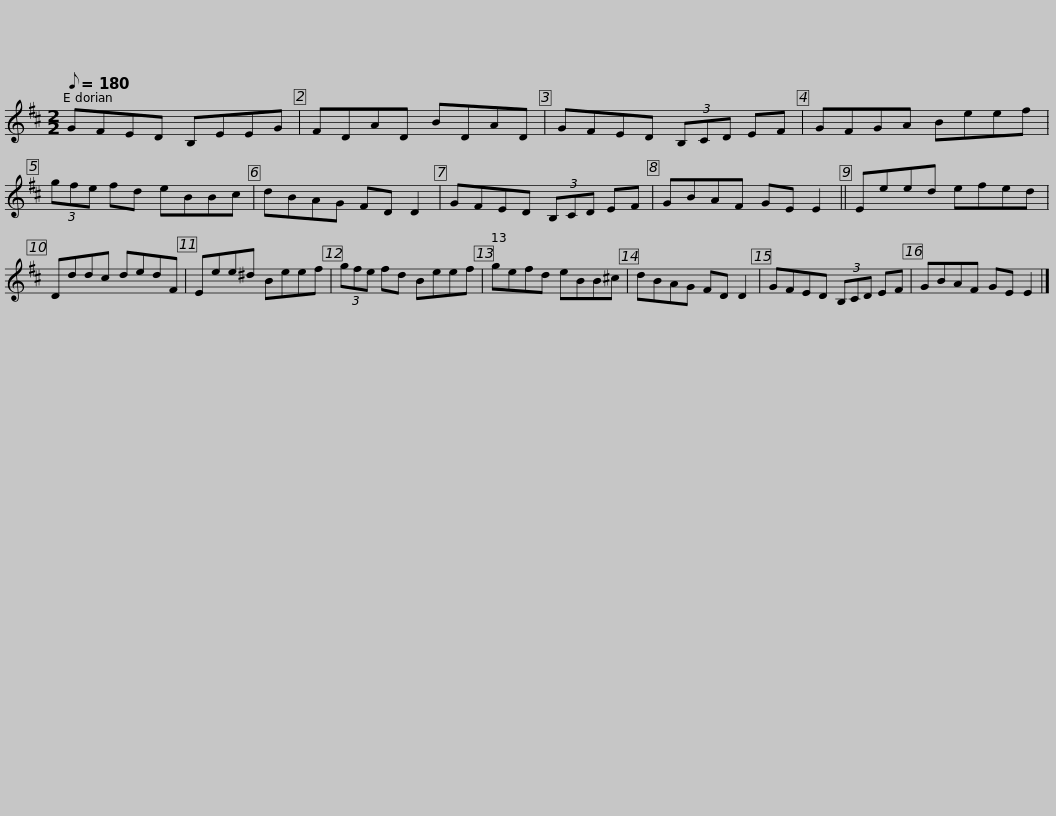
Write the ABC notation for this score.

X:1
L:1/8
Q:1/8=180
M:2/2
I:linebreak $
K:D
V:1 treble
V:1
 GFED B,EEG | FDAD BDAD | GFED (3B,CD EF | GFGA Beef | (3gfe fd eBBc |$ %5
 dBAG FD D2 | GFED (3B,CD EF | GBAF GE E2 || Eeed efed | Dddc dedF |$ %10
 Eee^d Beef | (3gfe fd Beef | gefd eBB^c | dBAG FD D2 | GFED (3B,CD EF |$ %15
 GBAF GE E2 |] %16
